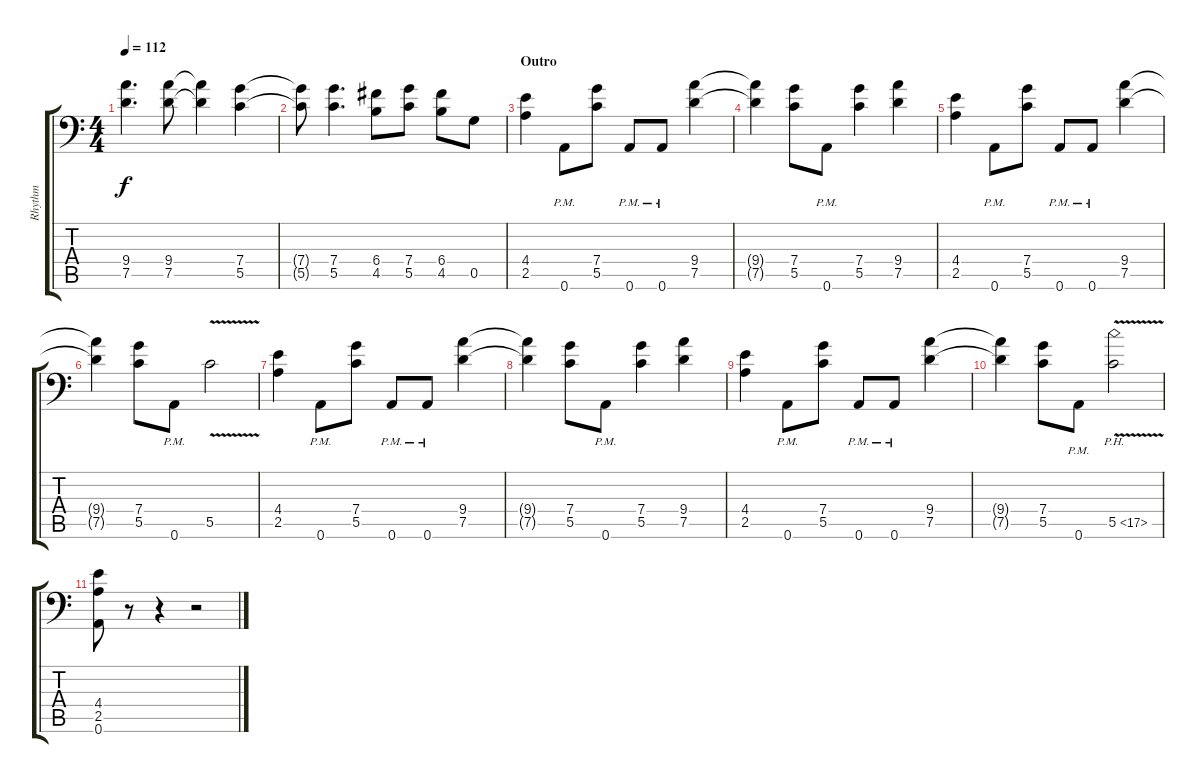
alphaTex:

\track ("Rhythm" "Rhythm") {instrument distortionguitar}
\staff {score tabs}
\tuning (D4 A3 F3 C3 G2 A1) {hide}
\ts (4 4)
\tempo 112
\clef f4
\ks c
(9.4 7.5).4{d dy f} (9.4 7.5).8 (9.4{t} 7.5{t}).4 (7.4 5.5).4 |
(7.4{t} 5.5{t}).8 (7.4 5.5).4{d} (6.4 4.5).8 (7.4 5.5).8 (6.4 4.5).8 0.5.8 |
\section ("" "Outro")
(4.4 2.5).4 0.6{pm}.8 (7.4 5.5).8 0.6{pm}.8 0.6{pm}.8 (9.4 7.5).4 |
(9.4{t} 7.5{t}).4 (7.4 5.5).8 0.6{pm}.8 (7.4 5.5).4 (9.4 7.5).4 |
(4.4 2.5).4 0.6{pm}.8 (7.4 5.5).8 0.6{pm}.8 0.6{pm}.8 (9.4 7.5).4 |
(9.4{t} 7.5{t}).4 (7.4 5.5).8 0.6{pm}.8 5.5{v}.2 |
(4.4 2.5).4 0.6{pm}.8 (7.4 5.5).8 0.6{pm}.8 0.6{pm}.8 (9.4 7.5).4 |
(9.4{t} 7.5{t}).4 (7.4 5.5).8 0.6{pm}.8 (7.4 5.5).4 (9.4 7.5).4 |
(4.4 2.5).4 0.6{pm}.8 (7.4 5.5).8 0.6{pm}.8 0.6{pm}.8 (9.4 7.5).4 |
(9.4{t} 7.5{t}).4 (7.4 5.5).8 0.6{pm}.8 5.5{ph 12 v}.2 |
(4.4 2.5 0.6).8 r.8 r.4 r.2
